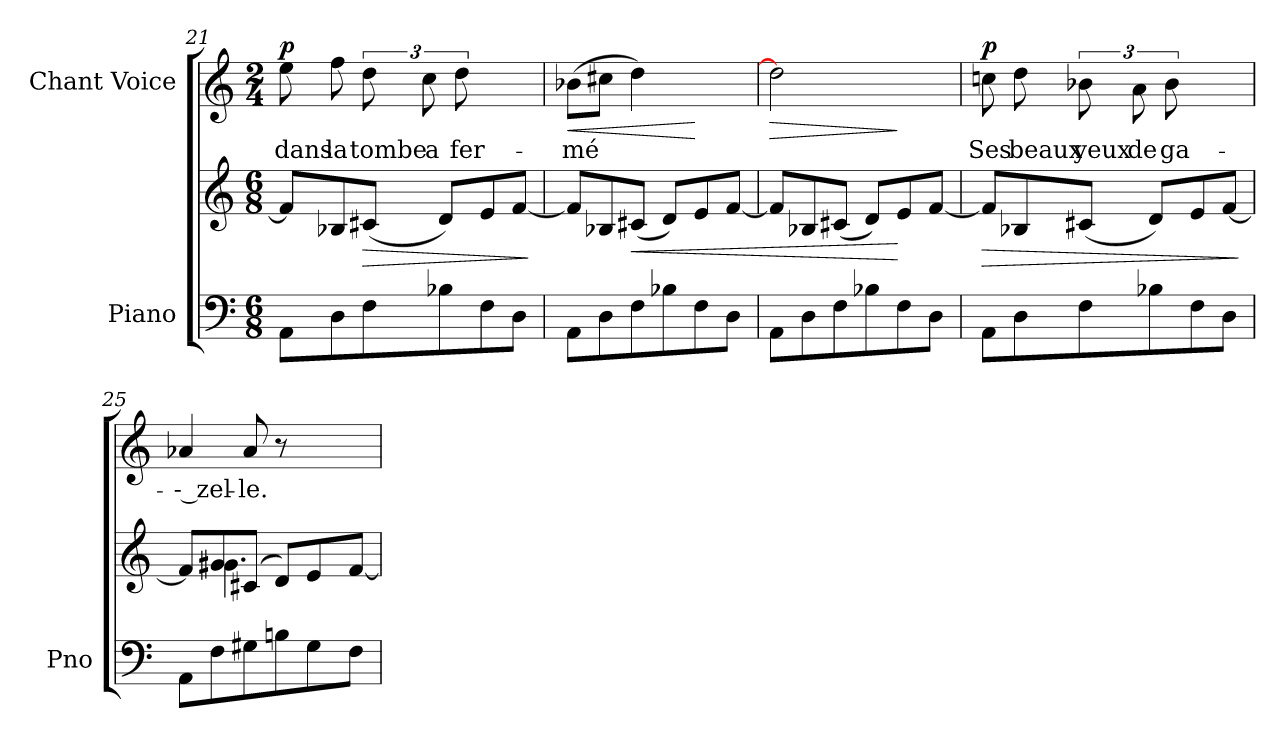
**kern	**kern	**dynam	**kern	**text	**dynam
*part2	*part2	*part2	*part1	*part1	*part1
*staff3	*staff2	*staff2/3	*staff1	*staff1	*staff1
*I"Piano	*	*	*I"Chant Voice	*	*
*I'Pno	*	*	*	*	*
*clefF4	*clefG2	*	*clefG2	*	*
*k[]	*k[]	*	*k[]	*	*
*M6/8	*M6/8	*	*M2/4	*	*
=21	=21	=21	=21	=21	=21
!	!	!	!	!	!LO:DY:a
8AA\L	8f/L]	.	8ee\	dans	p
8D\	8B-X/	.	8ff\	la	.
!	!	!LO:HP:b	!	!	!
8F\	(8c#X/J	>	12dd\	tombe	.
.	.	.	12cc\	a	.
8B-X\	8d/L)	.	.	.	.
.	.	.	12dd\	fer-	.
8F\	8e/	.	4ryy	.	.
8D\J	[8f/J	.	.	.	.
.	.	]	.	.	.
=22	=22	=22	=22	=22	=22
!	!	!	!	!	!LO:HP:b
8AA\L	8f/L]	.	(8b-X\L	-mé	<
8D\	8B-X/	.	8cc#X\J	.	.
!	!	!LO:HP:b	!	!	!
8F\	(8c#X/J	<	[4dd\)	.	.
8B-X\	8d/L)	.	.	.	.
8F\	8e/	.	4ryy	.	[
8D\J	[8f/J	.	.	.	.
=23	=23	=23	=23	=23	=23
!	!	!	!	!	!LO:HP:b
8AA\L	8f/L]	.	2dd\]	.	>
8D\	8B-X/	.	.	.	.
8F\	(8c#X/J	.	.	.	.
8B-X\	8d/L)	.	.	.	.
8F\	8e/	[	4ryy	.	]
8D\J	[8f/J	.	.	.	.
=24	=24	=24	=24	=24	=24
!	!	!LO:HP:b	!	!	!LO:DY:a
8AA\L	8f/L]	>	8ccn\	Ses	p
8D\	8B-X/	.	8dd\	beaux	.
8F\	(8c#X/J	.	12b-X\	yeux	.
.	.	.	12a\	de	.
8B-X\	8d/L)	.	.	.	.
.	.	.	12b-\	ga-	.
8F\	8e/	.	4ryy	.	.
8D\J	[8f/J	.	.	.	.
.	.	]	.	.	.
=25	=25	=25	=25	=25	=25
*	*^	*	*	*	*
8AA\L	8f/L]	8ryy	.	4a-X/	-- zel-	.
!	!LO:N:head=solid	!	!	!	!	!
8F\	8g#X/	4.g#\	.	.	.	.
8G#X\	(<8c#X/J	.	.	8a-/	-le.	.
!	!	!	!	!LO:N:vis=8	!	!
8Bn\	8d/L)	.	.	8.r	.	.
8G#\	8e/	4ryy	.	.	.	.
.	.	.	.	8.ryy	.	.
8F\J	[<8f/J	.	.	.	.	.
*	*v	*v	*	*	*	*
=	=	=	=	=	=
*-	*-	*-	*-	*-	*-
